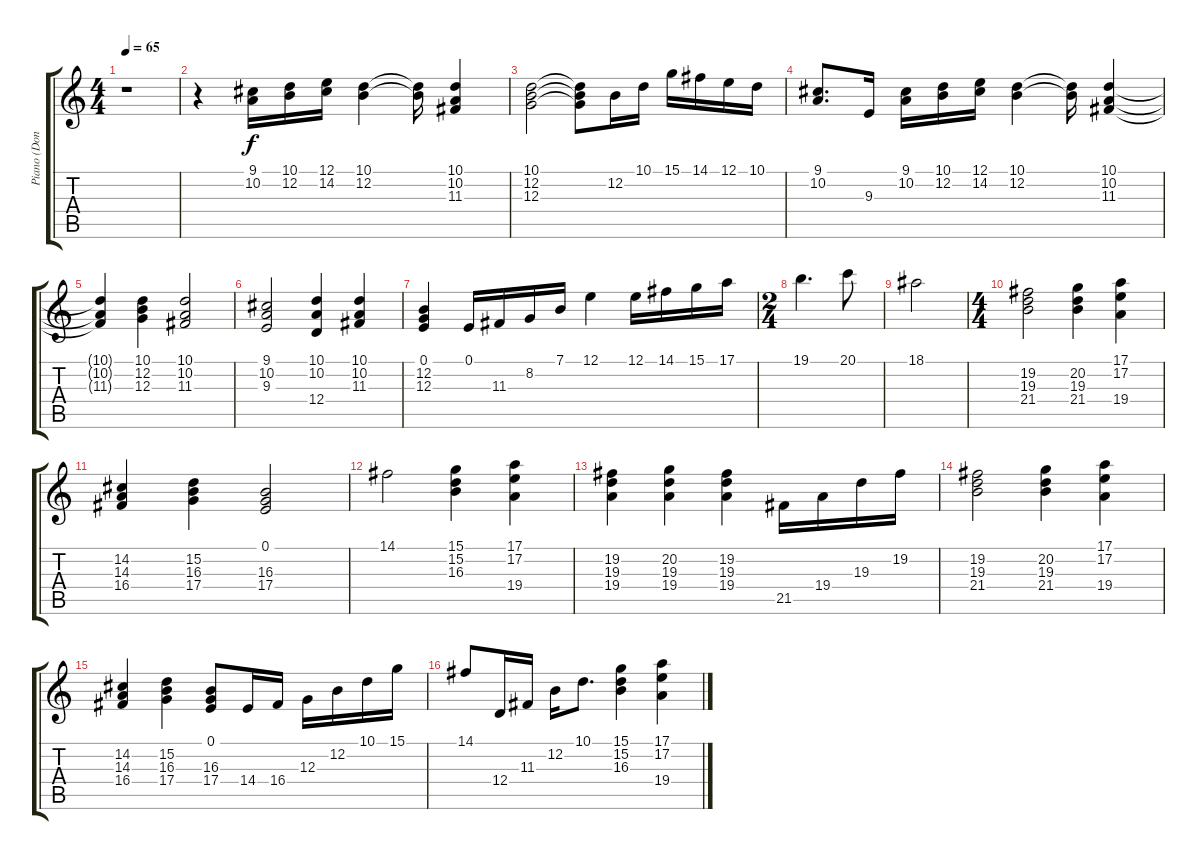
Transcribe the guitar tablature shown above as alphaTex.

\track ("Piano (Don Airey)" "Piano (Don") {instrument acousticgrandpiano}
\staff {score tabs}
\tuning (E4 B3 G3 D3 A2 E2) {hide}
\ts (4 4)
\tempo 65
\clef g2
\ks c
r.1{dy f} |
r.4 (9.1 10.2).16 (10.1 12.2).16 (12.1 14.2).16 (10.1 12.2).4 (10.1{t} 12.2{t}).16 (10.1 10.2 11.3).4 |
(10.1 12.2 12.3).2 (10.1{t} 12.2{t} 12.3{t}).8 12.2.16 10.1.16 15.1.16 14.1.16 12.1.16 10.1.16 |
(9.1 10.2).8{d} 9.3.16 (9.1 10.2).16 (10.1 12.2).16 (12.1 14.2).16 (10.1 12.2).4 (10.1{t} 12.2{t}).16 (10.1 10.2 11.3).4 |
(10.1{t} 10.2{t} 11.3{t}).4 (10.1 12.2 12.3).4 (10.1 10.2 11.3).2 |
(9.1 10.2 9.3).2 (10.1 10.2 12.4).4 (10.1 10.2 11.3).4 |
(0.1 12.2 12.3).4 0.1.16 11.3.16 8.2.16 7.1.16 12.1.4 12.1.16 14.1.16 15.1.16 17.1.16 |
\ts (2 4)
19.1.4{d} 20.1.8 |
18.1.2 |
\ts (4 4)
(19.2 19.3 21.4).2 (20.2 19.3 21.4).4 (17.1 17.2 19.4).4 |
(14.2 14.3 16.4).4 (15.2 16.3 17.4).4 (0.1 16.3 17.4).2 |
14.1.2 (15.1 15.2 16.3).4 (17.1 17.2 19.4).4 |
(19.2 19.3 19.4).4 (20.2 19.3 19.4).4 (19.2 19.3 19.4).4 21.5.16 19.4.16 19.3.16 19.2.16 |
(19.2 19.3 21.4).2 (20.2 19.3 21.4).4 (17.1 17.2 19.4).4 |
(14.2 14.3 16.4).4 (15.2 16.3 17.4).4 (0.1 16.3 17.4).8 14.4.16 16.4.16 12.3.16 12.2.16 10.1.16 15.1.16 |
14.1.8 12.4.16 11.3.16 12.2.16 10.1.8{d} (15.1 15.2 16.3).4 (17.1 17.2 19.4).4
